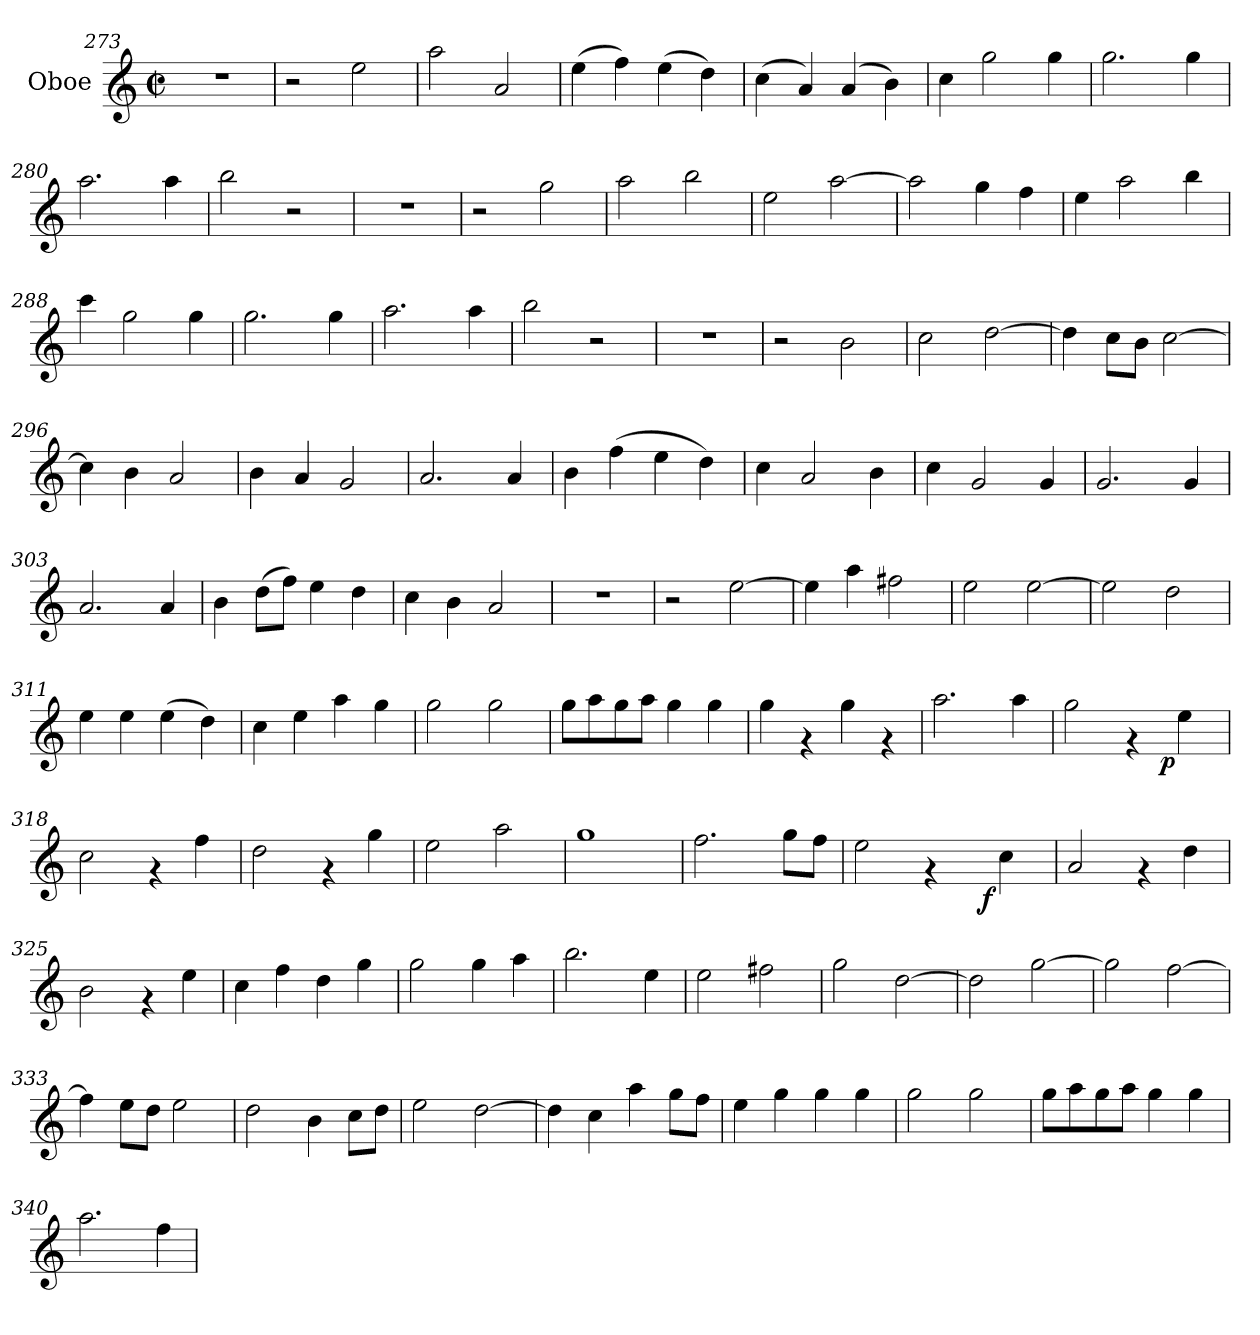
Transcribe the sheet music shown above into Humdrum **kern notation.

**kern	**dynam
*part1	*part1
*staff1	*staff1
*I"Oboe	*
*I'Oboe	*
*clefG2	*
*k[]	*
*C:	*
*M2/2	*
*met(c|)	*
=273	=273
1r	.
=274	=274
2r	.
2ee\	.
=275	=275
2aa\	.
2a/	.
=276	=276
(>4ee\	.
4ff\)	.
(>4ee\	.
4dd\)	.
=277	=277
(>4cc\	.
4a/)	.
(>4a/	.
4b\)	.
=278	=278
4cc\	.
2gg\	.
4gg\	.
=279	=279
2.gg\	.
4gg\	.
=280	=280
2.aa\	.
4aa\	.
=281	=281
2bb\	.
2r	.
=282	=282
1r	.
!!LO:LB:g=z
=283	=283
2r	.
2gg\	.
=284	=284
2aa\	.
2bb\	.
=285	=285
2ee\	.
[>2aa\	.
=286	=286
2aa\]	.
4gg\	.
4ff\	.
=287	=287
4ee\	.
2aa\	.
4bb\	.
=288	=288
4ccc\	.
2gg\	.
4gg\	.
=289	=289
2.gg\	.
4gg\	.
=290	=290
2.aa\	.
4aa\	.
=291	=291
2bb\	.
2r	.
=292	=292
1r	.
=293	=293
2r	.
2b\	.
=294	=294
2cc\	.
[<2dd\	.
!!LO:LB:g=z
=295	=295
4dd\]	.
8cc\L	.
8b\J	.
[>2cc\	.
=296	=296
4cc\]	.
4b\	.
2a/	.
=297	=297
4b\	.
4a/	.
2g/	.
=298	=298
2.a/	.
4a/	.
=299	=299
4b\	.
(>4ff\	.
4ee\	.
4dd\)	.
=300	=300
4cc\	.
2a/	.
4b\	.
=301	=301
4cc\	.
2g/	.
4g/	.
=302	=302
2.g/	.
4g/	.
=303	=303
2.a/	.
4a/	.
=304	=304
4b\	.
(>8dd\L	.
8ff\J)	.
4ee\	.
4dd\	.
!!LO:LB:g=z
=305	=305
4cc\	.
4b\	.
2a/	.
=306	=306
1r	.
=307	=307
2r	.
[>2ee\	.
=308	=308
4ee\]	.
4aa\	.
2ff#X\	.
=309	=309
2ee\	.
[>2ee\	.
=310	=310
2ee\]	.
2dd\	.
=311	=311
4ee\	.
4ee\	.
(>4ee\	.
4dd\)	.
=312	=312
4cc\	.
4ee\	.
4aa\	.
4gg\	.
=313	=313
2gg\	.
2gg\	.
=314	=314
8gg\L	.
8aa\	.
8gg\	.
8aa\J	.
4gg\	.
4gg\	.
!!LO:LB:g=z
=315	=315
4gg\	.
4rf	.
4gg\	.
4rf	.
=316	=316
2.aa\	.
4aa\	.
=317	=317
*^	*
2gg\	2ryy	.
4rf	8.ryy	.
!	!	!LO:DY:b
.	4ryy	p
4ee\	.	.
.	16ryy	.
*v	*v	*
=318	=318
2cc\	.
4rf	.
4ff\	.
=319	=319
2dd\	.
4rf	.
4gg\	.
=320	=320
2ee\	.
2aa\	.
=321	=321
1gg	.
=322	=322
2.ff\	.
8gg\L	.
8ff\J	.
=323	=323
*^	*
2ee\	2ryy	.
4rf	8ryy	.
.	16ryy	.
.	64ryy	.
!	!	!LO:DY:b
.	4ryy	f
4cc\	.	.
.	32.ryy	.
*v	*v	*
=324	=324
2a/	.
4rf	.
4dd\	.
=325	=325
2b\	.
4rf	.
4ee\	.
!!LO:PB:g=z
=326	=326
4cc\	.
4ff\	.
4dd\	.
4gg\	.
=327	=327
2gg\	.
4gg\	.
4aa\	.
=328	=328
2.bb\	.
4ee\	.
=329	=329
2ee\	.
2ff#X\	.
=330	=330
2gg\	.
[>2dd\	.
=331	=331
2dd\]	.
[>2gg\	.
=332	=332
2gg\]	.
[>2ff\	.
=333	=333
4ff\]	.
8ee\L	.
8dd\J	.
2ee\	.
=334	=334
2dd\	.
4b\	.
8cc\L	.
8dd\J	.
=335	=335
2ee\	.
[>2dd\	.
=336	=336
4dd\]	.
4cc\	.
4aa\	.
8gg\L	.
8ff\J	.
!!LO:LB:g=z
=337	=337
4ee\	.
4gg\	.
4gg\	.
4gg\	.
=338	=338
2gg\	.
2gg\	.
=339	=339
8gg\L	.
8aa\	.
8gg\	.
8aa\J	.
4gg\	.
4gg\	.
=340	=340
2.aa\	.
4ff\	.
=	=
*-	*-
